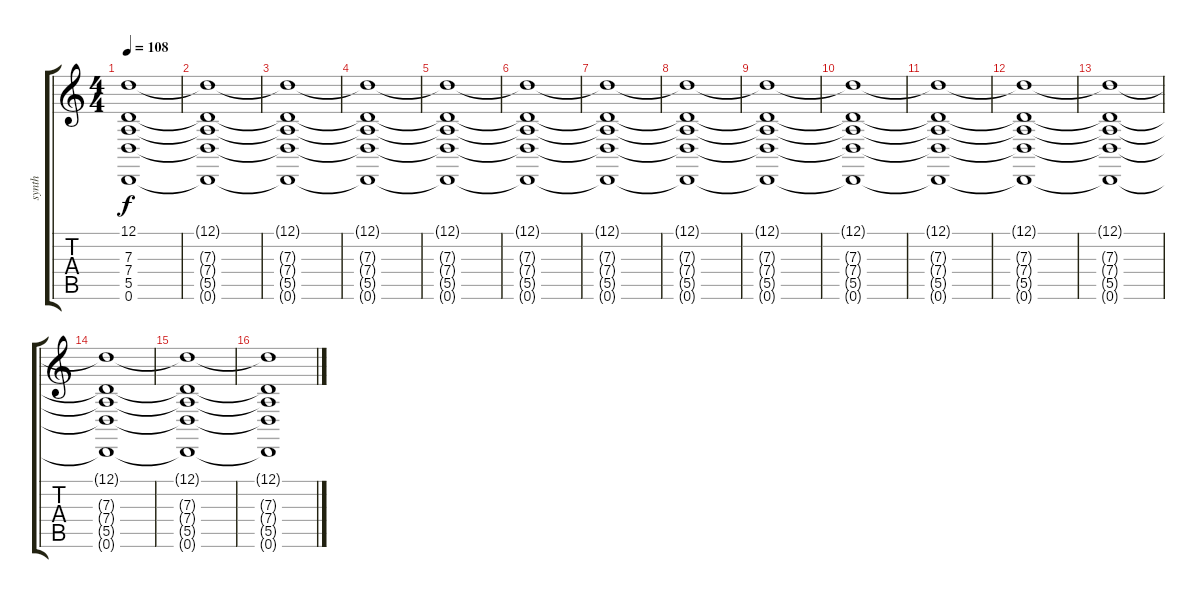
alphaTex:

\track ("synth" "synth") {instrument cello}
\staff {score tabs}
\tuning (D4 A3 G3 D3 A2 D2) {hide}
\ts (4 4)
\tempo 108
\clef g2
\ks c
(12.1{t} 7.3{t} 7.4{t} 5.5{t} 0.6{t}).1{dy f} |
(12.1{t} 7.3{t} 7.4{t} 5.5{t} 0.6{t}).1 |
(12.1{t} 7.3{t} 7.4{t} 5.5{t} 0.6{t}).1 |
(12.1{t} 7.3{t} 7.4{t} 5.5{t} 0.6{t}).1{volume 5} |
(12.1{t} 7.3{t} 7.4{t} 5.5{t} 0.6{t}).1 |
(12.1{t} 7.3{t} 7.4{t} 5.5{t} 0.6{t}).1 |
(12.1{t} 7.3{t} 7.4{t} 5.5{t} 0.6{t}).1 |
(12.1{t} 7.3{t} 7.4{t} 5.5{t} 0.6{t}).1 |
(12.1{t} 7.3{t} 7.4{t} 5.5{t} 0.6{t}).1{volume 8} |
(12.1{t} 7.3{t} 7.4{t} 5.5{t} 0.6{t}).1 |
(12.1{t} 7.3{t} 7.4{t} 5.5{t} 0.6{t}).1 |
(12.1{t} 7.3{t} 7.4{t} 5.5{t} 0.6{t}).1{volume 9} |
(12.1{t} 7.3{t} 7.4{t} 5.5{t} 0.6{t}).1 |
(12.1{t} 7.3{t} 7.4{t} 5.5{t} 0.6{t}).1 |
(12.1{t} 7.3{t} 7.4{t} 5.5{t} 0.6{t}).1{volume 11} |
(12.1{t} 7.3{t} 7.4{t} 5.5{t} 0.6{t}).1
